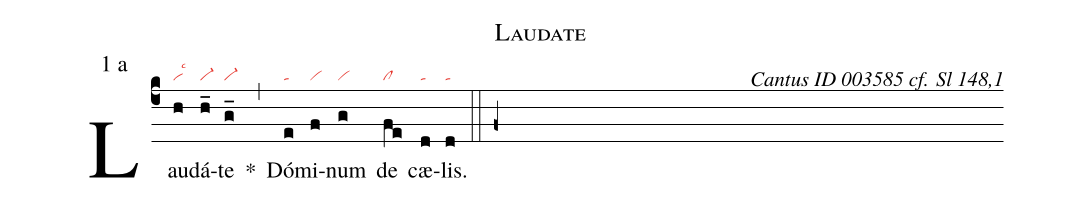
name: Laudate;
mode: 1;
mode-differentia: a;
commentary: Cantus ID 003585 cf. Sl 148,1;
nabc-lines: 1;
%%
(c4)

Lau(h|vilsc3)dá(h_|vi-)te(g_|vi-) *(,) Dó(e|ta)mi(f|vi)num(g|vi) de(fe|cl) cæ(d|ta)lis.(d|ta)

(::f+)
